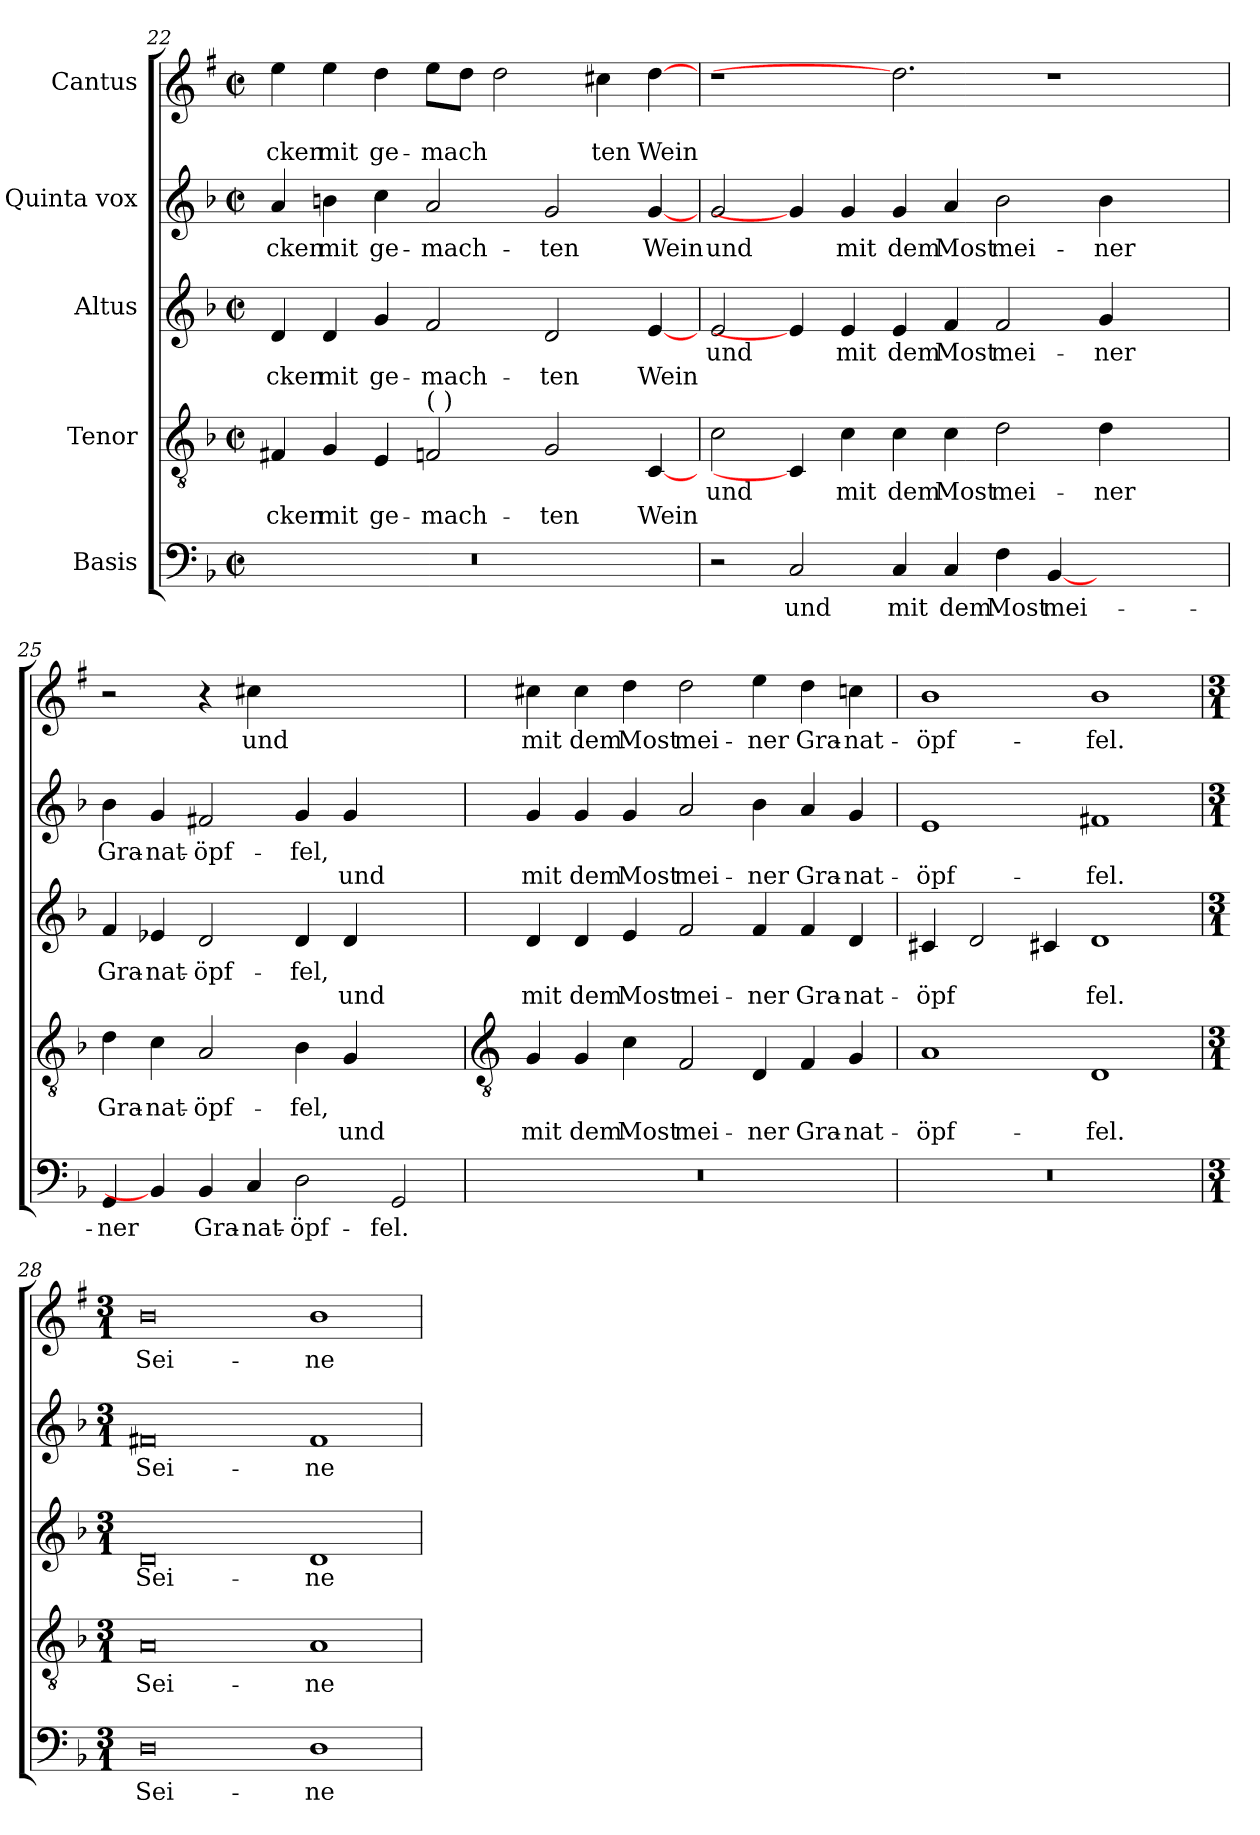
**kern	**text	**kern	**text	**text	**kern	**text	**text	**kern	**text	**text	**kern	**text	**text
*part5	*part5	*part4	*part4	*part4	*part3	*part3	*part3	*part2	*part2	*part2	*part1	*part1	*part1
*staff5	*staff5	*staff4	*staff4	*staff4	*staff3	*staff3	*staff3	*staff2	*staff2	*staff2	*staff1	*staff1	*staff1
*I"Basis	*	*I"Tenor	*	*	*I"Altus	*	*	*I"Quinta vox	*	*	*I"Cantus	*	*
*clefF4	*	*clefGv2	*	*	*clefG2	*	*	*clefG2	*	*	*clefG2	*	*
*	*	*	*	*	*	*	*	*	*	*	*ITrd1c2	*	*
*k[b-]	*	*k[b-]	*	*	*k[b-]	*	*	*k[b-]	*	*	*k[b-]	*	*
*F:	*	*F:	*	*	*F:	*	*	*F:	*	*	*F:	*	*
*M4/2	*	*M4/2	*	*	*M4/2	*	*	*M4/2	*	*	*M4/2	*	*
*met(c|)	*	*met(c|)	*	*	*met(c|)	*	*	*met(c|)	*	*	*met(c|)	*	*
=22	=22	=22	=22	=22	=22	=22	=22	=22	=22	=22	=22	=22	=22
!	!	!	!	!LO:LY:b	!	!	!LO:LY:b	!	!LO:LY:b	!	!	!	!LO:LY:b
*	*	*	*	*	*	*	*	*	*	*	*^	*	*
0r	.	4F#X	.	-cken	4d	.	-cken	4a	-cken	.	4dd	2ryy	.	-cken
!	!	!	!	!LO:LY:b	!	!	!LO:LY:b	!	!LO:LY:b	!	!	!	!	!LO:LY:b
.	.	4G	.	mit	4d	.	mit	4bn	mit	.	4dd	.	.	mit
!	!	!	!	!LO:LY:b	!	!	!LO:LY:b	!	!LO:LY:b	!	!	!	!	!LO:LY:b
.	.	4E	.	ge-	4g	.	ge-	4cc	ge-	.	4cc	2ryy	.	ge-
!	!	!LO:TX:a:t=(  )	!	!	!	!	!	!	!	!	!	!	!	!
!	!	!	!	!LO:LY:b	!	!	!LO:LY:b	!	!LO:LY:b	!	!	!	!	!LO:LY:b
.	.	2F	.	-mach-	2f	.	-mach-	2a	-mach-	.	8ddL	.	.	-mach
.	.	.	.	.	.	.	.	.	.	.	8ccJ	.	.	.
.	.	.	.	.	.	.	.	.	.	.	2cc	2ryy	.	.
!	!	!	!	!LO:LY:b	!	!	!LO:LY:b	!	!LO:LY:b	!	!	!	!	!
.	.	2G	.	-ten	2d	.	-ten	2g	-ten	.	.	.	.	.
!	!	!	!	!	!	!	!	!	!	!	!	!	!	!LO:LY:b
.	.	.	.	.	.	.	.	.	.	.	4bn	2ryy	.	ten
!	!	!	!	!LO:LY:b	!	!	!LO:LY:b	!	!LO:LY:b	!	!	!	!	!LO:LY:b
.	.	[4C	.	Wein	[4e	.	Wein	[4g	Wein	.	[4cc	.	.	Wein
=23	=23	=23	=23	=23	=23	=23	=23	=23	=23	=23	=23	=23	=23	=23
!	!	!	!LO:LY:b	!	!	!LO:LY:b	!	!	!LO:LY:b	!	!	!	!	!
2r	.	2c	und	.	2e	und	.	2g	und	.	1r	2ryy	.	.
!	!LO:LY:b	!	!	!	!	!	!	!	!	!	!	!	!	!
2C	und	4C]	.	.	4e]	.	.	4g]	.	.	.	2ryy	.	.
!	!	!	!LO:LY:b	!	!	!LO:LY:b	!	!	!LO:LY:b	!	!	!	!	!
.	.	4c	mit	.	4e	mit	.	4g	mit	.	.	.	.	.
!	!LO:LY:b	!	!LO:LY:b	!	!	!LO:LY:b	!	!	!LO:LY:b	!	!	!	!	!
4C	mit	4c	dem	.	4e	dem	.	4g	dem	.	2.cc]	2ryy	.	.
!	!LO:LY:b	!	!LO:LY:b	!	!	!LO:LY:b	!	!	!LO:LY:b	!	!	!	!	!
4C	dem	4c	Most	.	4f	Most	.	4a	Most	.	.	.	.	.
!	!LO:LY:b	!	!LO:LY:b	!	!	!LO:LY:b	!	!	!LO:LY:b	!	!	!	!	!
4F	Most	2d	mei-	.	2f	mei-	.	2b-	mei-	.	.	4ryy	.	.
!	!LO:LY:b	!	!	!	!	!	!	!	!	!	!	!	!	!
[4BB-	mei-	.	.	.	.	.	.	.	.	.	1r	4ryy	.	.
!	!	!	!LO:LY:b	!	!	!LO:LY:b	!	!	!LO:LY:b	!	!	!	!	!
2.ryy	.	4d	-ner	.	4g	-ner	.	4b-	-ner	.	.	2.ryy	.	.
.	.	2ryy	.	.	2ryy	.	.	2ryy	.	.	.	.	.	.
*	*	*	*	*	*	*	*	*	*	*	*v	*v	*	*
=25	=25	=25	=25	=25	=25	=25	=25	=25	=25	=25	=25	=25	=25
!	!LO:LY:b	!	!LO:LY:b	!	!	!LO:LY:b	!	!	!LO:LY:b	!	!	!	!
4GG	-ner	4d	Gra-	.	4f	Gra-	.	4b-	Gra-	.	2r	.	.
!	!	!	!LO:LY:b	!	!	!LO:LY:b	!	!	!LO:LY:b	!	!	!	!
4BB-]	.	4c	-nat-	.	4e-X	-nat-	.	4g	-nat-	.	.	.	.
!	!LO:LY:b	!	!LO:LY:b	!	!	!LO:LY:b	!	!	!LO:LY:b	!	!	!	!
4BB-	Gra-	2A	-öpf-	.	2d	-öpf-	.	2f#X	-öpf-	.	4r	.	.
!	!LO:LY:b	!	!	!	!	!	!	!	!	!	!	!LO:LY:b	!
4C	-nat-	.	.	.	.	.	.	.	.	.	4bn	und	.
!	!LO:LY:b	!	!LO:LY:b	!	!	!LO:LY:b	!	!	!LO:LY:b	!	!	!	!
2D	-öpf-	4B-	-fel,	.	4d	-fel,	.	4g	-fel,	.	1ryy	.	.
!	!	!	!	!LO:LY:b	!	!	!LO:LY:b	!	!	!LO:LY:b	!	!	!
.	.	4G	.	und	4d	.	und	4g	.	und	.	.	.
!	!LO:LY:b	!	!	!	!	!	!	!	!	!	!	!	!
2GG	-fel.	2ryy	.	.	2ryy	.	.	2ryy	.	.	.	.	.
!!LO:LB:g=z
=26	=26	=26	=26	=26	=26	=26	=26	=26	=26	=26	=26	=26	=26
*	*	*clefGv2	*	*	*	*	*	*	*	*	*	*	*
!	!	!	!	!LO:LY:b	!	!	!LO:LY:b	!	!	!LO:LY:b	!	!LO:LY:b	!
0r	.	4G	.	mit	4d	.	mit	4g	.	mit	4b	mit	.
!	!	!	!	!LO:LY:b	!	!	!LO:LY:b	!	!	!LO:LY:b	!	!LO:LY:b	!
.	.	4G	.	dem	4d	.	dem	4g	.	dem	4b	dem	.
!	!	!	!	!LO:LY:b	!	!	!LO:LY:b	!	!	!LO:LY:b	!	!LO:LY:b	!
.	.	4c	.	Most	4e	.	Most	4g	.	Most	4cc	Most	.
!	!	!	!	!LO:LY:b	!	!	!LO:LY:b	!	!	!LO:LY:b	!	!LO:LY:b	!
.	.	2F	.	mei-	2f	.	mei-	2a	.	mei-	2cc	mei-	.
!	!	!	!	!LO:LY:b	!	!	!LO:LY:b	!	!	!LO:LY:b	!	!LO:LY:b	!
.	.	4D	.	-ner	4f	.	-ner	4b-	.	-ner	4dd	-ner	.
!	!	!	!	!LO:LY:b	!	!	!LO:LY:b	!	!	!LO:LY:b	!	!LO:LY:b	!
.	.	4F	.	Gra-	4f	.	Gra-	4a	.	Gra-	4cc	Gra-	.
!	!	!	!	!LO:LY:b	!	!	!LO:LY:b	!	!	!LO:LY:b	!	!LO:LY:b	!
.	.	4G	.	-nat-	4d	.	-nat-	4g	.	-nat-	4b-X	-nat-	.
=27	=27	=27	=27	=27	=27	=27	=27	=27	=27	=27	=27	=27	=27
!	!	!	!	!LO:LY:b	!	!	!LO:LY:b	!	!	!LO:LY:b	!	!LO:LY:b	!
0r	.	1A	.	-öpf-	4c#X	.	-öpf	1e	.	-öpf-	1a	-öpf-	.
.	.	.	.	.	2d	.	.	.	.	.	.	.	.
.	.	.	.	.	4c#X	.	.	.	.	.	.	.	.
!	!	!	!	!LO:LY:b	!	!	!LO:LY:b	!	!	!LO:LY:b	!	!LO:LY:b	!
.	.	1D	.	-fel.	1d	.	fel.	1f#X	.	-fel.	1a	-fel.	.
=28	=28	=28	=28	=28	=28	=28	=28	=28	=28	=28	=28	=28	=28
*M3/1	*	*M3/1	*	*	*M3/1	*	*	*M3/1	*	*	*M3/1	*	*
!	!LO:LY:b	!	!LO:LY:b	!	!	!LO:LY:b	!	!	!LO:LY:b	!	!	!LO:LY:b	!
0D	Sei-	0A	Sei-	.	0d	Sei-	.	0f#	Sei-	.	0a	Sei-	.
!	!LO:LY:b	!	!LO:LY:b	!	!	!LO:LY:b	!	!	!LO:LY:b	!	!	!LO:LY:b	!
1D	-ne	1A	-ne	.	1d	-ne	.	1f#	-ne	.	1a	-ne	.
=	=	=	=	=	=	=	=	=	=	=	=	=	=
*-	*-	*-	*-	*-	*-	*-	*-	*-	*-	*-	*-	*-	*-
